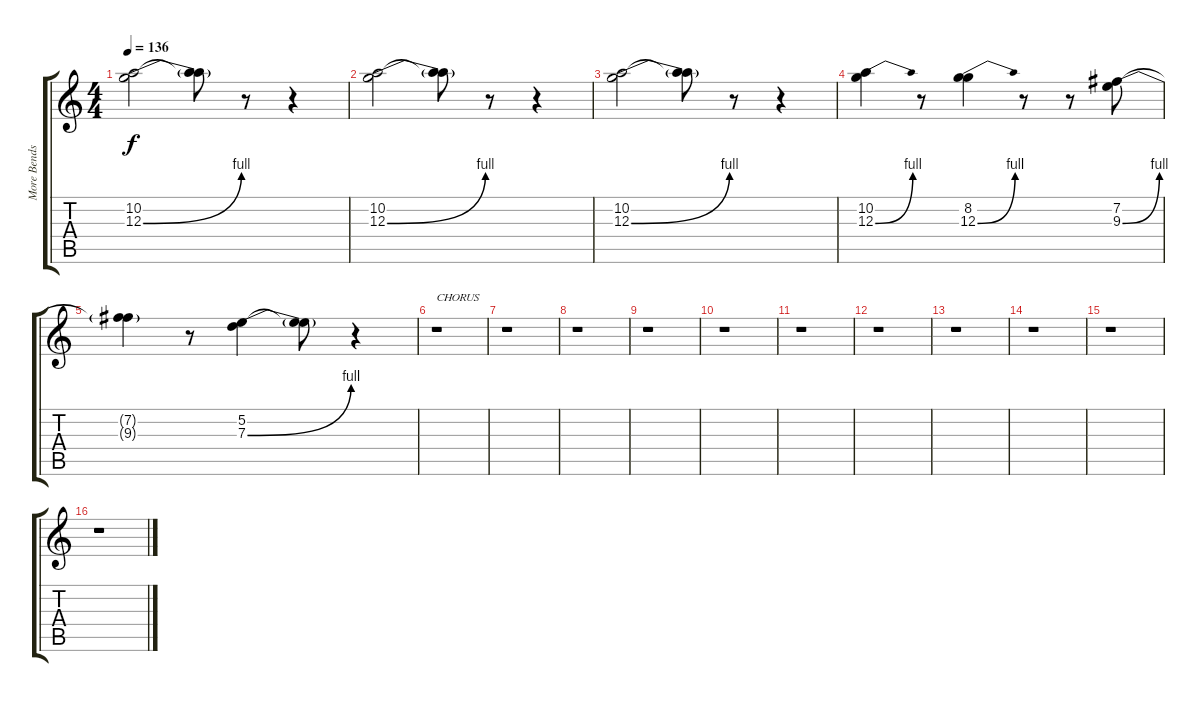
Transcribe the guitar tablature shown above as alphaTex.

\track ("More Bends" "More Bends") {instrument distortionguitar}
\staff {score tabs}
\tuning (E4 B3 G3 D3 A2 E2) {hide}
\ts (4 4)
\tempo 136
\clef g2
\ks c
(10.2 12.3{be (bend 0 0 60 4)}).2{dy f} (10.2{t} 12.3{t}).8 r.8 r.4 |
(10.2 12.3{be (bend 0 0 60 4)}).2 (10.2{t} 12.3{t}).8 r.8 r.4 |
(10.2 12.3{be (bend 0 0 60 4)}).2 (10.2{t} 12.3{t}).8 r.8 r.4 |
(10.2 12.3{be (bend 0 0 60 4)}).4 r.8 (8.2 12.3{be (bend 0 0 60 4)}).4 r.8 r.8 (7.2 9.3{be (bend 0 0 60 4)}).8 |
(7.2{t} 9.3{t}).4 r.8 (5.2 7.3{be (bend 0 0 60 4)}).4 (5.2{t} 7.3{t}).8 r.4 |
r.1{txt "CHORUS"} |
r.1 |
r.1 |
r.1 |
r.1 |
r.1 |
r.1 |
r.1 |
r.1 |
r.1 |
r.1
